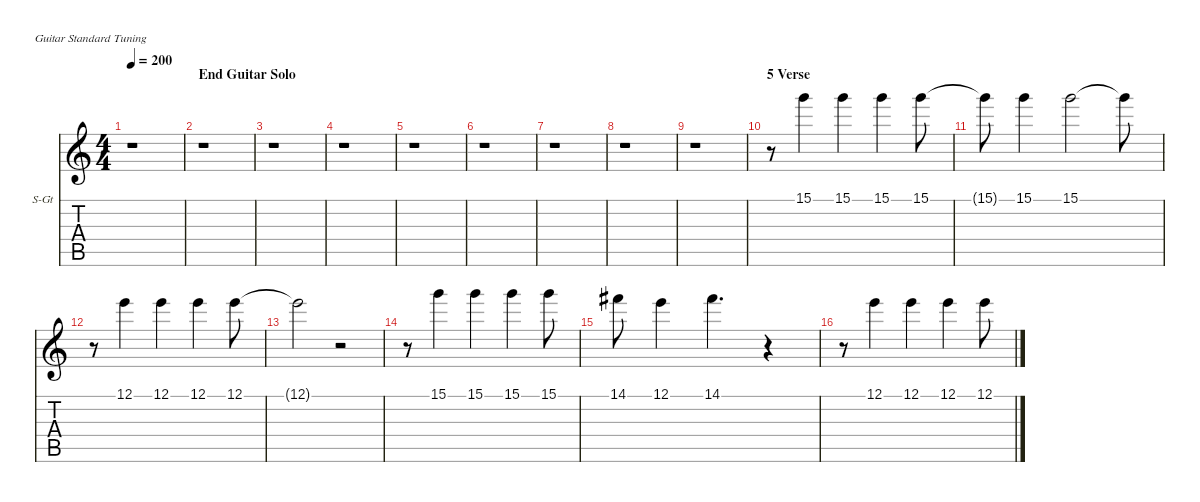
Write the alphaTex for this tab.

\hideDynamics
\bracketExtendMode nobrackets
\firstSystemTrackNameOrientation horizontal
\otherSystemsTrackNameOrientation horizontal
\track ("Vocals" "S-Gt") {instrument lead1square}
\staff {score tabs}
\tuning (E4 B3 G3 D3 A2 E2)
\displaytranspose 12
\ts (4 4)
\tempo 200
\clef g2
\ks c
r.1{dy f} |
\section ("" "End Guitar Solo")
r.1 |
r.1 |
r.1 |
r.1 |
r.1 |
r.1 |
r.1 |
r.1 |
\section ("" "5 Verse")
r.8 15.1.4 15.1.4 15.1.4 15.1.8 |
15.1{t}.8 15.1.4 15.1.2 15.1{t}.8 |
r.8 12.1.4 12.1.4 12.1.4 12.1.8 |
12.1{t}.2 r.2 |
r.8 15.1.4 15.1.4 15.1.4 15.1.8 |
14.1{acc #}.8 12.1.4 14.1{acc #}.4{d} r.4 |
r.8 12.1.4 12.1.4 12.1.4 12.1.8
